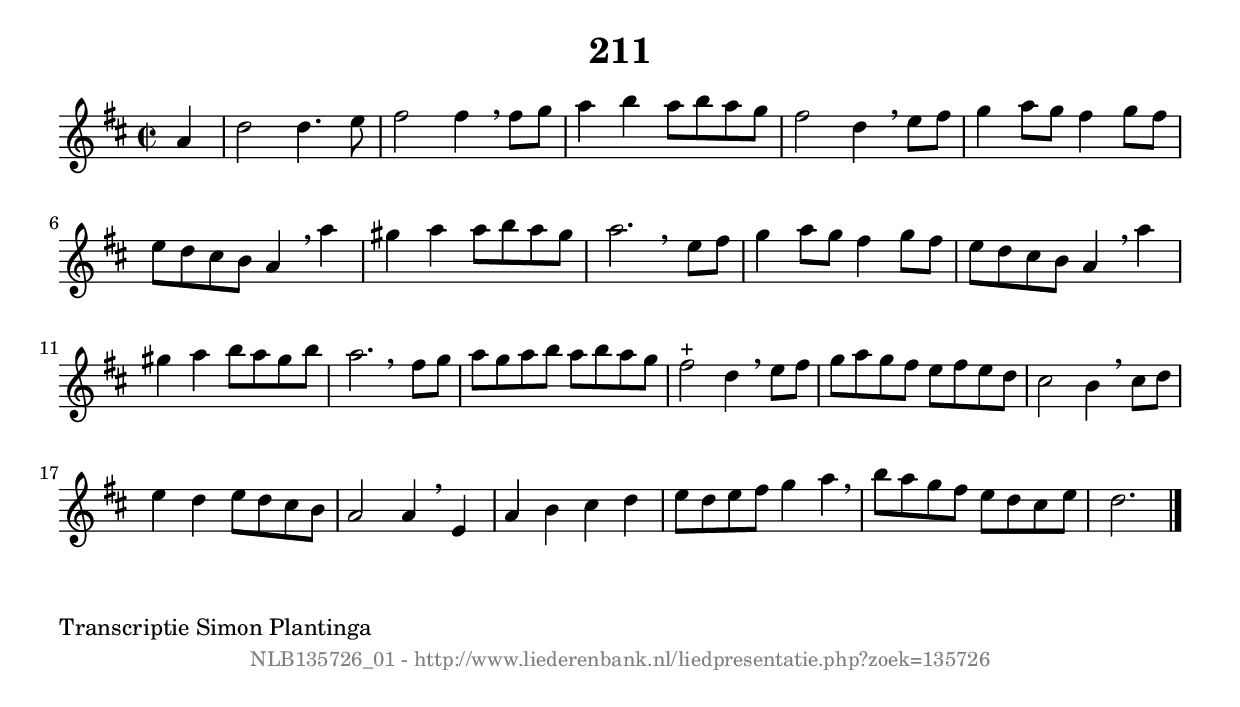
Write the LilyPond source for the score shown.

%
% produced by wce2krn 1.64 (7 June 2014)
%
\version"2.16"
#(append! paper-alist '(("long" . (cons (* 210 mm) (* 2000 mm)))))
#(set-default-paper-size "long")
sb = {\breathe}
mBreak = {\breathe }
bBreak = {\breathe }
x = {\once\override NoteHead #'style = #'cross }
gl=\glissando
itime={\override Staff.TimeSignature #'stencil = ##f }
ficta = {\once\set suggestAccidentals = ##t}
fine = {\once\override Score.RehearsalMark #'self-alignment-X = #1 \mark \markup {\italic{Fine}}}
dc = {\once\override Score.RehearsalMark #'self-alignment-X = #1 \mark \markup {\italic{D.C.}}}
dcf = {\once\override Score.RehearsalMark #'self-alignment-X = #1 \mark \markup {\italic{D.C. al Fine}}}
dcc = {\once\override Score.RehearsalMark #'self-alignment-X = #1 \mark \markup {\italic{D.C. al Coda}}}
ds = {\once\override Score.RehearsalMark #'self-alignment-X = #1 \mark \markup {\italic{D.S.}}}
dsf = {\once\override Score.RehearsalMark #'self-alignment-X = #1 \mark \markup {\italic{D.S. al Fine}}}
dsc = {\once\override Score.RehearsalMark #'self-alignment-X = #1 \mark \markup {\italic{D.S. al Coda}}}
pv = {\set Score.repeatCommands = #'((volta "1"))}
sv = {\set Score.repeatCommands = #'((volta "2"))}
tv = {\set Score.repeatCommands = #'((volta "3"))}
qv = {\set Score.repeatCommands = #'((volta "4"))}
xv = {\set Score.repeatCommands = #'((volta #f))}
\header{ tagline = ""
title = "211"
}
\score {{
\key d \major
\relative g'
{
\set melismaBusyProperties = #'()
\partial 32*8
\time 2/2
\tempo 4=120
\override Score.MetronomeMark #'transparent = ##t
\override Score.RehearsalMark #'break-visibility = #(vector #t #t #f)
a4 | d2 d4. e8 | fis2 fis4 \sb fis8 g8 | a4 b4 a8 b8 a8 g8 | fis2 d4 \mBreak
e8 fis8 | g4 a8 g8 fis4 g8 fis8 | e8 d8 cis8 b8 a4 \sb a'4 | gis4 a4 a8 b8 a8 gis8 | a2. \bar ":|:" \bBreak
e8 fis8 | g4 a8 g8 fis4 g8 fis8 | e8 d8 cis8 b8 a4 \sb a'4 | gis4 a4 b8 a8 gis8 b8 | a2. \bar ":|:" \bBreak
fis8 g8 | a8 g8 a8 b8 a8 b8 a8 g8 | fis2^"+" d4 \sb e8 fis8 | g8 a8 g8 fis8 e8 fis8 e8 d8 | cis2 b4 \mBreak
cis8 d8 | e4 d4 e8 d8 cis8 b8 | a2 a4 \sb e4 | a4 b4 cis4 d4 | e8 d8 e8 fis8 g4 a4 \sb | b8 a8 g8 fis8 e8 d8 cis8 e8 | d2. \bar "|."
 }}
 \midi { }
 \layout {
            indent = 0.0\cm
}
}
\markup { \wordwrap-string #" 
Transcriptie Simon Plantinga
"}
\markup { \vspace #0 } \markup { \with-color #grey \fill-line { \center-column { \smaller "NLB135726_01 - http://www.liederenbank.nl/liedpresentatie.php?zoek=135726" } } }
